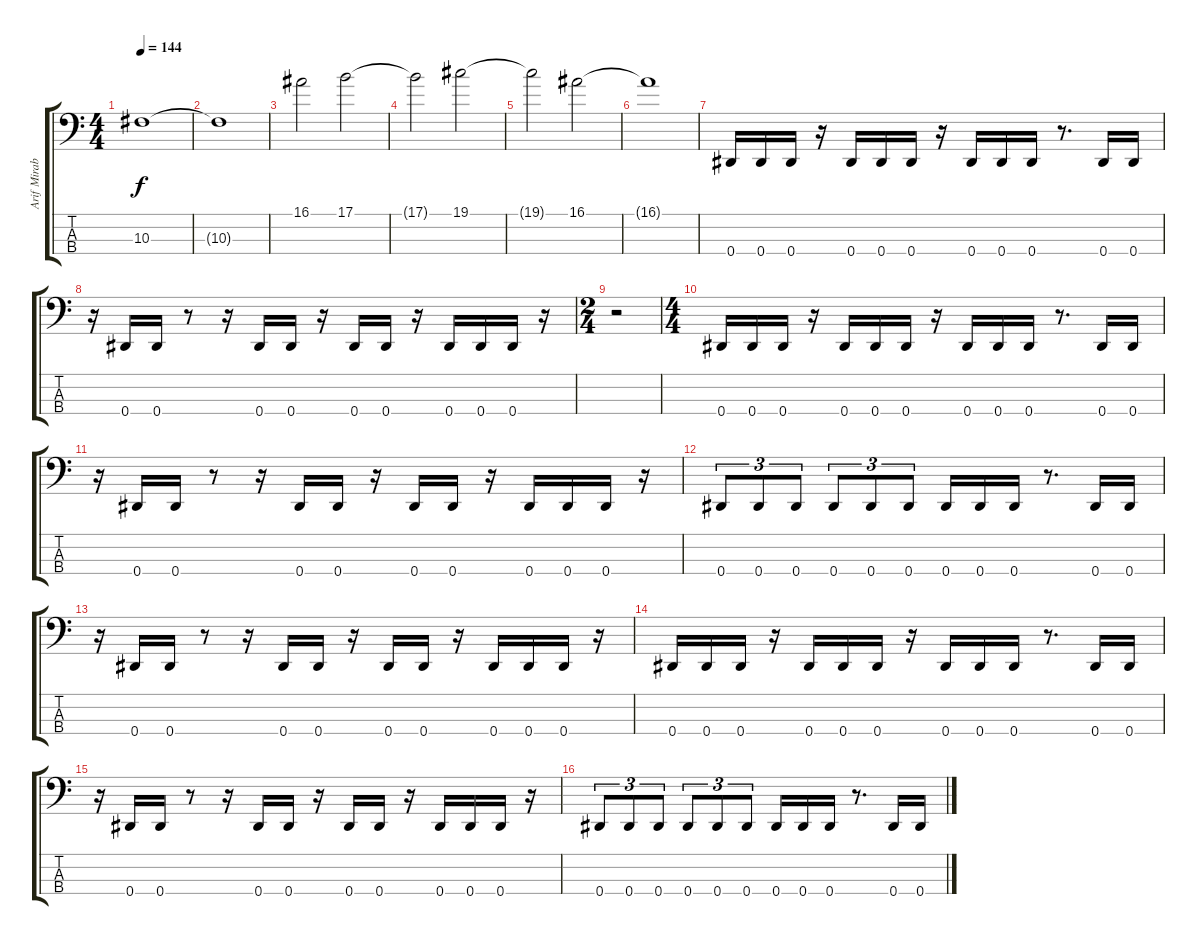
\track ("Arif Mirabdolbaghi" "Arif Mirab") {instrument electricbassfinger}
\staff {score tabs}
\tuning (Gb2 Db2 Ab1 Eb1) {hide}
\ts (4 4)
\tempo 144
\clef f4
\ks c
10.3.1{dy f} |
10.3{t}.1 |
16.1.2 17.1.2 |
17.1{t}.2 19.1.2 |
19.1{t}.2 16.1.2 |
16.1{t}.1 |
0.4.16 0.4.16 0.4.16 r.16 0.4.16 0.4.16 0.4.16 r.16 0.4.16 0.4.16 0.4.16 r.8{d} 0.4.16 0.4.16 |
r.16 0.4.16 0.4.16 r.8 r.16 0.4.16 0.4.16 r.16 0.4.16 0.4.16 r.16 0.4.16 0.4.16 0.4.16 r.16 |
\ts (2 4)
r.2 |
\ts (4 4)
0.4.16 0.4.16 0.4.16 r.16 0.4.16 0.4.16 0.4.16 r.16 0.4.16 0.4.16 0.4.16 r.8{d} 0.4.16 0.4.16 |
r.16 0.4.16 0.4.16 r.8 r.16 0.4.16 0.4.16 r.16 0.4.16 0.4.16 r.16 0.4.16 0.4.16 0.4.16 r.16 |
0.4.8{tu (3 2)} 0.4.8{tu (3 2)} 0.4.8{tu (3 2)} 0.4.8{tu (3 2)} 0.4.8{tu (3 2)} 0.4.8{tu (3 2)} 0.4.16 0.4.16 0.4.16 r.8{d} 0.4.16 0.4.16 |
r.16 0.4.16 0.4.16 r.8 r.16 0.4.16 0.4.16 r.16 0.4.16 0.4.16 r.16 0.4.16 0.4.16 0.4.16 r.16 |
0.4.16 0.4.16 0.4.16 r.16 0.4.16 0.4.16 0.4.16 r.16 0.4.16 0.4.16 0.4.16 r.8{d} 0.4.16 0.4.16 |
r.16 0.4.16 0.4.16 r.8 r.16 0.4.16 0.4.16 r.16 0.4.16 0.4.16 r.16 0.4.16 0.4.16 0.4.16 r.16 |
0.4.8{tu (3 2)} 0.4.8{tu (3 2)} 0.4.8{tu (3 2)} 0.4.8{tu (3 2)} 0.4.8{tu (3 2)} 0.4.8{tu (3 2)} 0.4.16 0.4.16 0.4.16 r.8{d} 0.4.16 0.4.16
